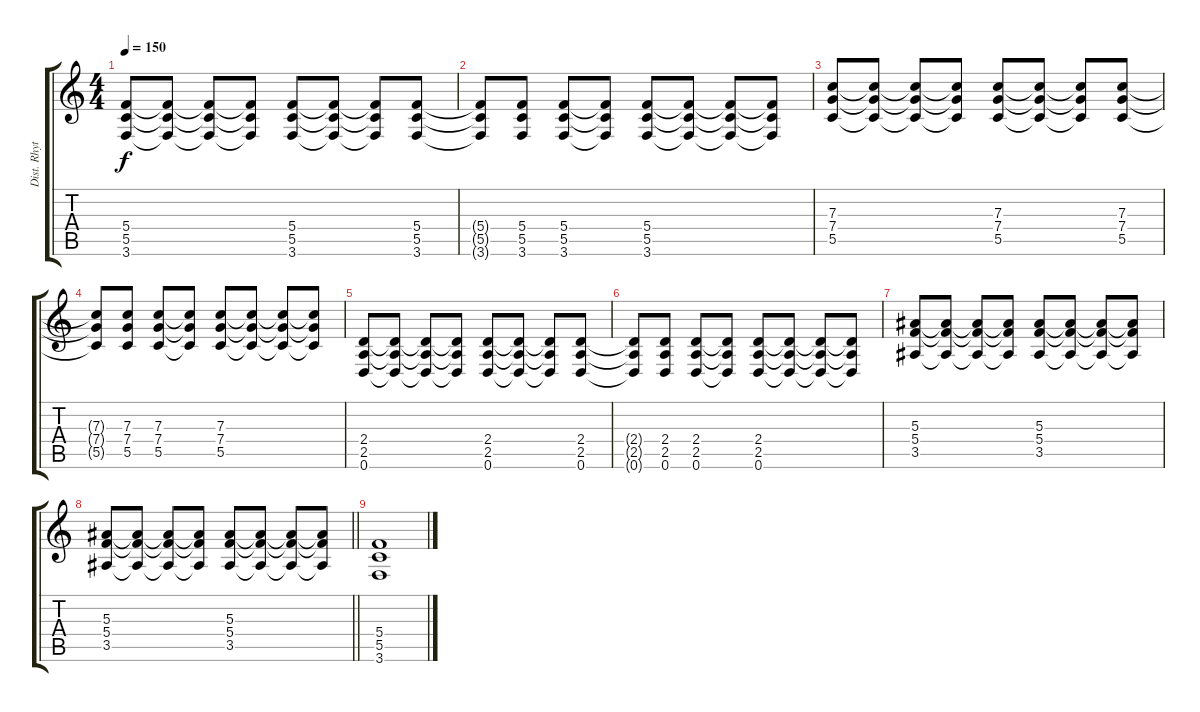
\track ("Dist. Rhytm Guitar [R]" "Dist. Rhyt") {instrument distortionguitar}
\staff {score tabs}
\tuning (D4 A3 F3 C3 G2 D2) {hide}
\ts (4 4)
\tempo 150
\clef g2
\ks c
(5.4 5.5 3.6).8{dy f} (5.4{t} 5.5{t} 3.6{t}).8 (5.4{t} 5.5{t} 3.6{t}).8 (5.4{t} 5.5{t} 3.6{t}).8 (5.4 5.5 3.6).8 (5.4{t} 5.5{t} 3.6{t}).8 (5.4{t} 5.5{t} 3.6{t}).8 (5.4 5.5 3.6).8 |
(5.4{t} 5.5{t} 3.6{t}).8 (5.4 5.5 3.6).8 (5.4 5.5 3.6).8 (5.4{t} 5.5{t} 3.6{t}).8 (5.4 5.5 3.6).8 (5.4{t} 5.5{t} 3.6{t}).8 (5.4{t} 5.5{t} 3.6{t}).8 (5.4{t} 5.5{t} 3.6{t}).8 |
(7.3 7.4 5.5).8 (7.3{t} 7.4{t} 5.5{t}).8 (7.3{t} 7.4{t} 5.5{t}).8 (7.3{t} 7.4{t} 5.5{t}).8 (7.3 7.4 5.5).8 (7.3{t} 7.4{t} 5.5{t}).8 (7.3{t} 7.4{t} 5.5{t}).8 (7.3 7.4 5.5).8 |
(7.3{t} 7.4{t} 5.5{t}).8 (7.3 7.4 5.5).8 (7.3 7.4 5.5).8 (7.3{t} 7.4{t} 5.5{t}).8 (7.3 7.4 5.5).8 (7.3{t} 7.4{t} 5.5{t}).8 (7.3{t} 7.4{t} 5.5{t}).8 (7.3{t} 7.4{t} 5.5{t}).8 |
(2.4 2.5 0.6).8 (2.4{t} 2.5{t} 0.6{t}).8 (2.4{t} 2.5{t} 0.6{t}).8 (2.4{t} 2.5{t} 0.6{t}).8 (2.4 2.5 0.6).8 (2.4{t} 2.5{t} 0.6{t}).8 (2.4{t} 2.5{t} 0.6{t}).8 (2.4 2.5 0.6).8 |
(2.4{t} 2.5{t} 0.6{t}).8 (2.4 2.5 0.6).8 (2.4 2.5 0.6).8 (2.4{t} 2.5{t} 0.6{t}).8 (2.4 2.5 0.6).8 (2.4{t} 2.5{t} 0.6{t}).8 (2.4{t} 2.5{t} 0.6{t}).8 (2.4{t} 2.5{t} 0.6{t}).8 |
(5.3 5.4 3.5).8 (5.3{t} 5.4{t} 3.5{t}).8 (5.3{t} 5.4{t} 3.5{t}).8 (5.3{t} 5.4{t} 3.5{t}).8 (5.3 5.4 3.5).8 (5.3{t} 5.4{t} 3.5{t}).8 (5.3{t} 5.4{t} 3.5{t}).8 (5.3{t} 5.4{t} 3.5{t}).8 |
\barLineRight lightlight
(5.3 5.4 3.5).8 (5.3{t} 5.4{t} 3.5{t}).8 (5.3{t} 5.4{t} 3.5{t}).8 (5.3{t} 5.4{t} 3.5{t}).8 (5.3 5.4 3.5).8 (5.3{t} 5.4{t} 3.5{t}).8 (5.3{t} 5.4{t} 3.5{t}).8 (5.3{t} 5.4{t} 3.5{t}).8 |
(5.4 5.5 3.6).1
